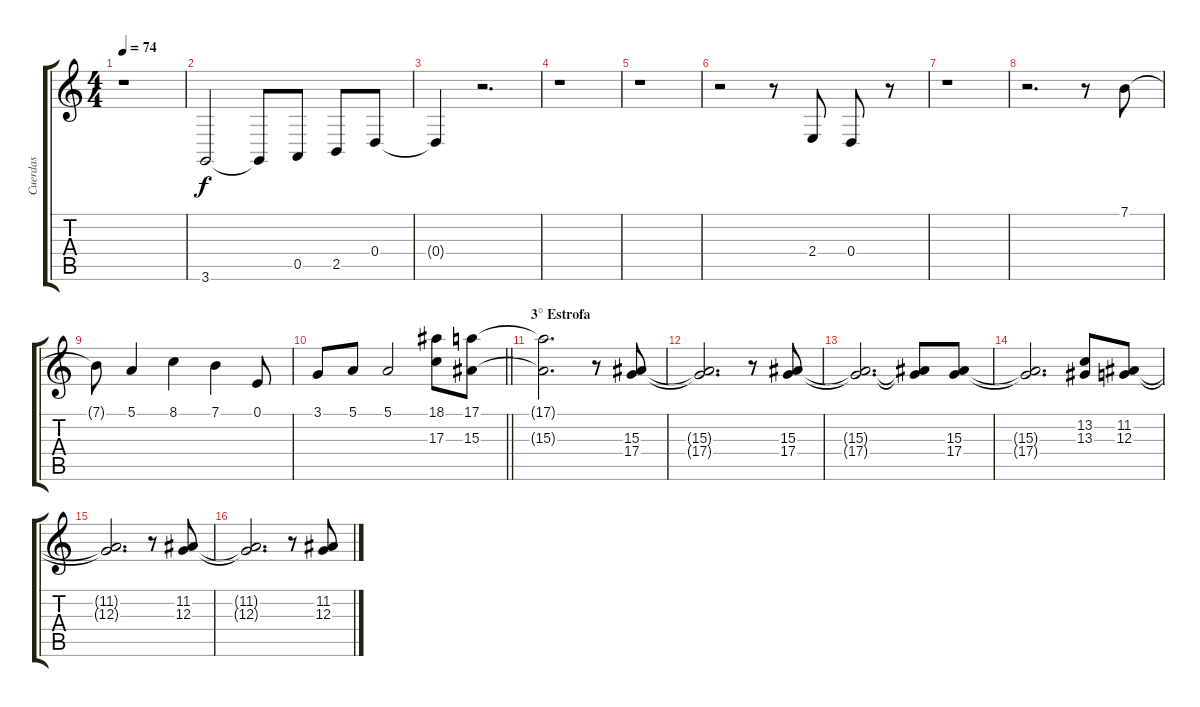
\track ("Cuerdas" "Cuerdas") {instrument stringensemble1}
\staff {score tabs}
\tuning (E4 B3 G3 D3 A2 E2) {hide}
\ts (4 4)
\tempo 74
\clef g2
\ks c
r.1{dy f} |
3.6.2 3.6{t}.8 0.5.8 2.5.8 0.4.8 |
0.4{t}.4 r.2{d} |
r.1 |
r.1 |
r.2 r.8 2.4.8 0.4.8 r.8 |
r.1 |
r.2{d} r.8 7.1.8 |
7.1{t}.8 5.1.4 8.1.4 7.1.4 0.1.8 |
\barLineRight lightlight
3.1.8 5.1.8 5.1.2 (18.1 17.3).8 (17.1 15.3).8 |
\section ("" "3° Estrofa")
(17.1{t} 15.3{t}).2{d} r.8 (15.3 17.4).8 |
(15.3{t} 17.4{t}).2{d} r.8 (15.3 17.4).8 |
(15.3{t} 17.4{t}).2{d} (15.3{t} 17.4{t}).8 (15.3 17.4).8 |
(15.3{t} 17.4{t}).2{d} (13.2 13.3).8 (11.2 12.3).8 |
(11.2{t} 12.3{t}).2{d} r.8 (11.2 12.3).8 |
(11.2{t} 12.3{t}).2{d} r.8 (11.2 12.3).8
